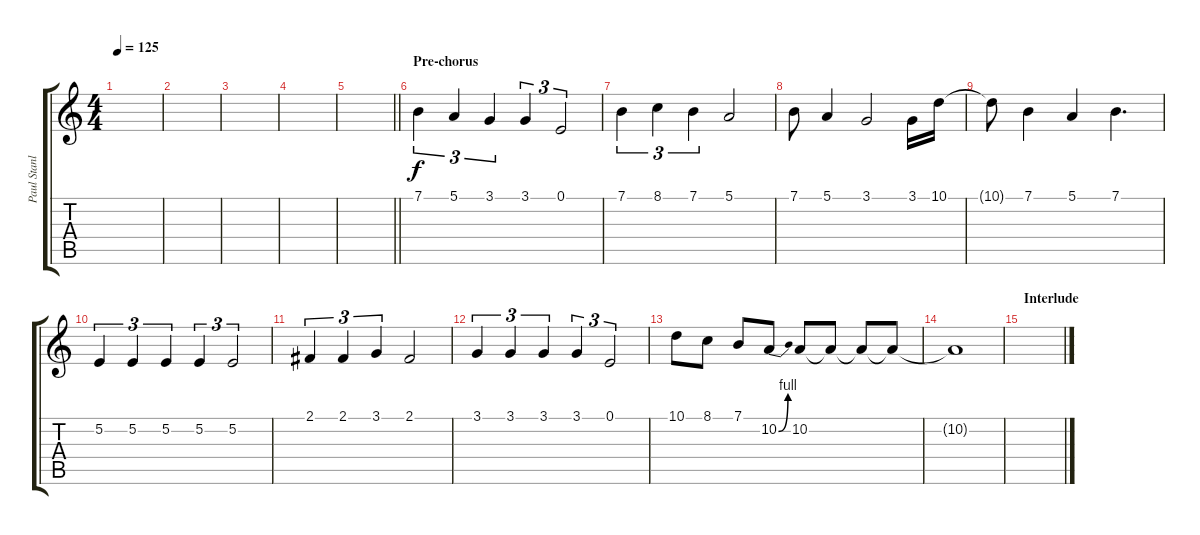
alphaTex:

\track ("Paul Stanley" "Paul Stanl") {instrument synthbrass1}
\staff {score tabs}
\tuning (E4 B3 G3 D3 A2 E2) {hide}
\ts (4 4)
\tempo 125
\clef g2
\ks c
|
|
|
|
\barLineRight lightlight
|
\section ("" "Pre-chorus")
7.1.4{tu (3 2)} 5.1.4{tu (3 2)} 3.1.4{tu (3 2)} 3.1.4{tu (3 2)} 0.1.2{tu (3 2)} |
7.1.4{tu (3 2)} 8.1.4{tu (3 2)} 7.1.4{tu (3 2)} 5.1.2 |
7.1.8 5.1.4 3.1.2 3.1.16 10.1.16 |
10.1{t}.8 7.1.4 5.1.4 7.1.4{d} |
5.2.4{tu (3 2)} 5.2.4{tu (3 2)} 5.2.4{tu (3 2)} 5.2.4{tu (3 2)} 5.2.2{tu (3 2)} |
2.1.4{tu (3 2)} 2.1.4{tu (3 2)} 3.1.4{tu (3 2)} 2.1.2 |
3.1.4{tu (3 2)} 3.1.4{tu (3 2)} 3.1.4{tu (3 2)} 3.1.4{tu (3 2)} 0.1.2{tu (3 2)} |
10.1.8 8.1.8 7.1.8 10.2{be (bend 0 0 60 4)}.8 10.2.8 10.2{t}.8 10.2{t}.8 10.2{t}.8 |
10.2{t}.1 |
\section ("" "Interlude")
